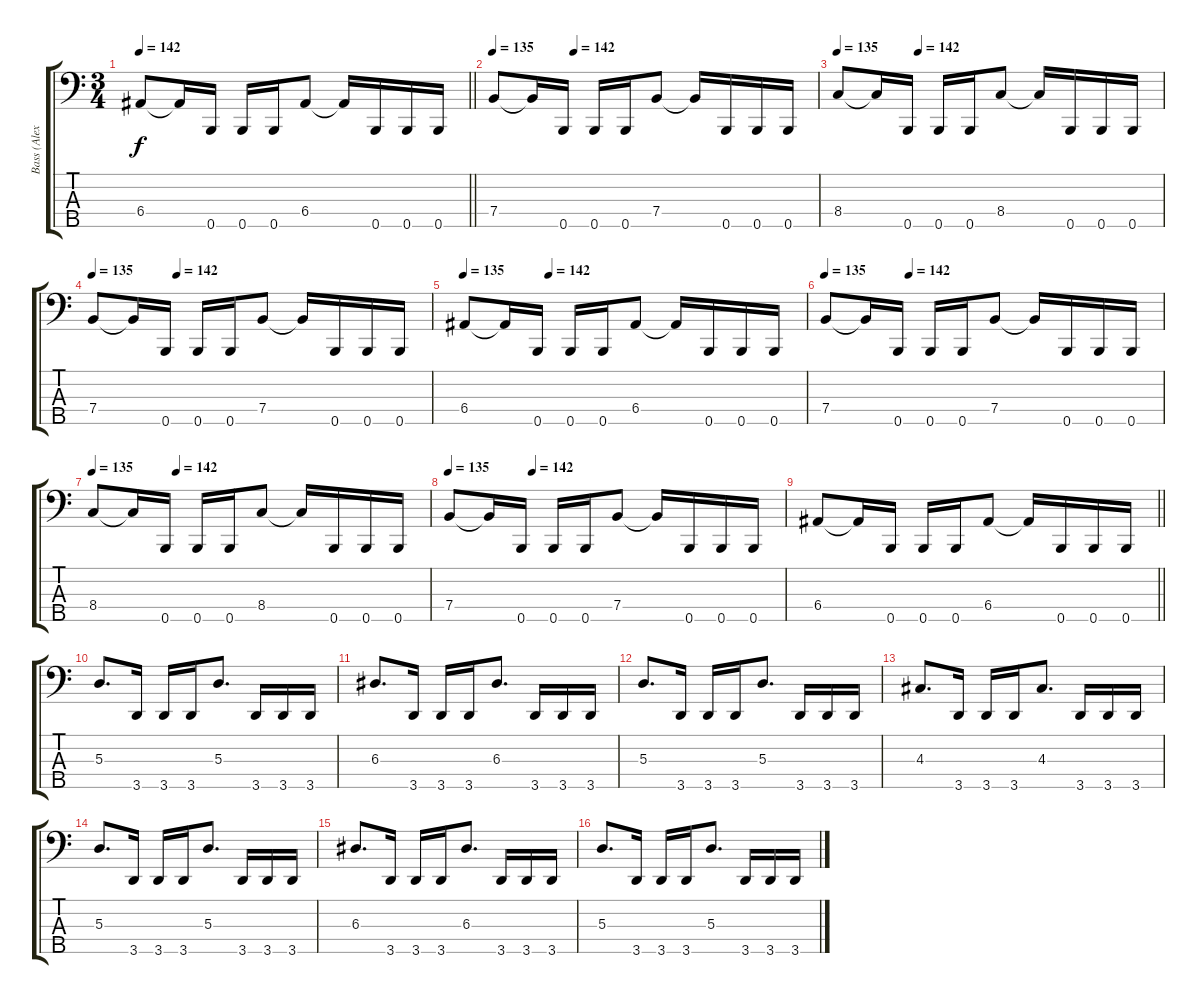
\track ("Bass (Alex)" "Bass (Alex") {instrument electricbasspick}
\staff {score tabs}
\tuning (G2 D2 A1 E1 B0) {hide}
\ts (3 4)
\tempo 142
\clef f4
\barLineRight lightlight
\ks c
6.4.8{dy f} 6.4{t}.16 0.5.16 0.5.16 0.5.16 6.4.8 6.4{t}.16 0.5.16 0.5.16 0.5.16 |
\section ("" "")
\tempo 135
\tempo (142 0.25)
7.4.8 7.4{t}.16 0.5.16 0.5.16 0.5.16 7.4.8 7.4{t}.16 0.5.16 0.5.16 0.5.16 |
\tempo 135
\tempo (142 0.25)
8.4.8 8.4{t}.16 0.5.16 0.5.16 0.5.16 8.4.8 8.4{t}.16 0.5.16 0.5.16 0.5.16 |
\tempo 135
\tempo (142 0.25)
7.4.8 7.4{t}.16 0.5.16 0.5.16 0.5.16 7.4.8 7.4{t}.16 0.5.16 0.5.16 0.5.16 |
\tempo 135
\tempo (142 0.25)
6.4.8 6.4{t}.16 0.5.16 0.5.16 0.5.16 6.4.8 6.4{t}.16 0.5.16 0.5.16 0.5.16 |
\tempo 135
\tempo (142 0.25)
7.4.8 7.4{t}.16 0.5.16 0.5.16 0.5.16 7.4.8 7.4{t}.16 0.5.16 0.5.16 0.5.16 |
\tempo 135
\tempo (142 0.25)
8.4.8 8.4{t}.16 0.5.16 0.5.16 0.5.16 8.4.8 8.4{t}.16 0.5.16 0.5.16 0.5.16 |
\tempo 135
\tempo (142 0.25)
7.4.8 7.4{t}.16 0.5.16 0.5.16 0.5.16 7.4.8 7.4{t}.16 0.5.16 0.5.16 0.5.16 |
\barLineRight lightlight
6.4.8 6.4{t}.16 0.5.16 0.5.16 0.5.16 6.4.8 6.4{t}.16 0.5.16 0.5.16 0.5.16 |
\section ("" "")
5.3.8{d} 3.5.16 3.5.16 3.5.16 5.3.8{d} 3.5.16 3.5.16 3.5.16 |
6.3.8{d} 3.5.16 3.5.16 3.5.16 6.3.8{d} 3.5.16 3.5.16 3.5.16 |
5.3.8{d} 3.5.16 3.5.16 3.5.16 5.3.8{d} 3.5.16 3.5.16 3.5.16 |
4.3.8{d} 3.5.16 3.5.16 3.5.16 4.3.8{d} 3.5.16 3.5.16 3.5.16 |
5.3.8{d} 3.5.16 3.5.16 3.5.16 5.3.8{d} 3.5.16 3.5.16 3.5.16 |
6.3.8{d} 3.5.16 3.5.16 3.5.16 6.3.8{d} 3.5.16 3.5.16 3.5.16 |
5.3.8{d} 3.5.16 3.5.16 3.5.16 5.3.8{d} 3.5.16 3.5.16 3.5.16
